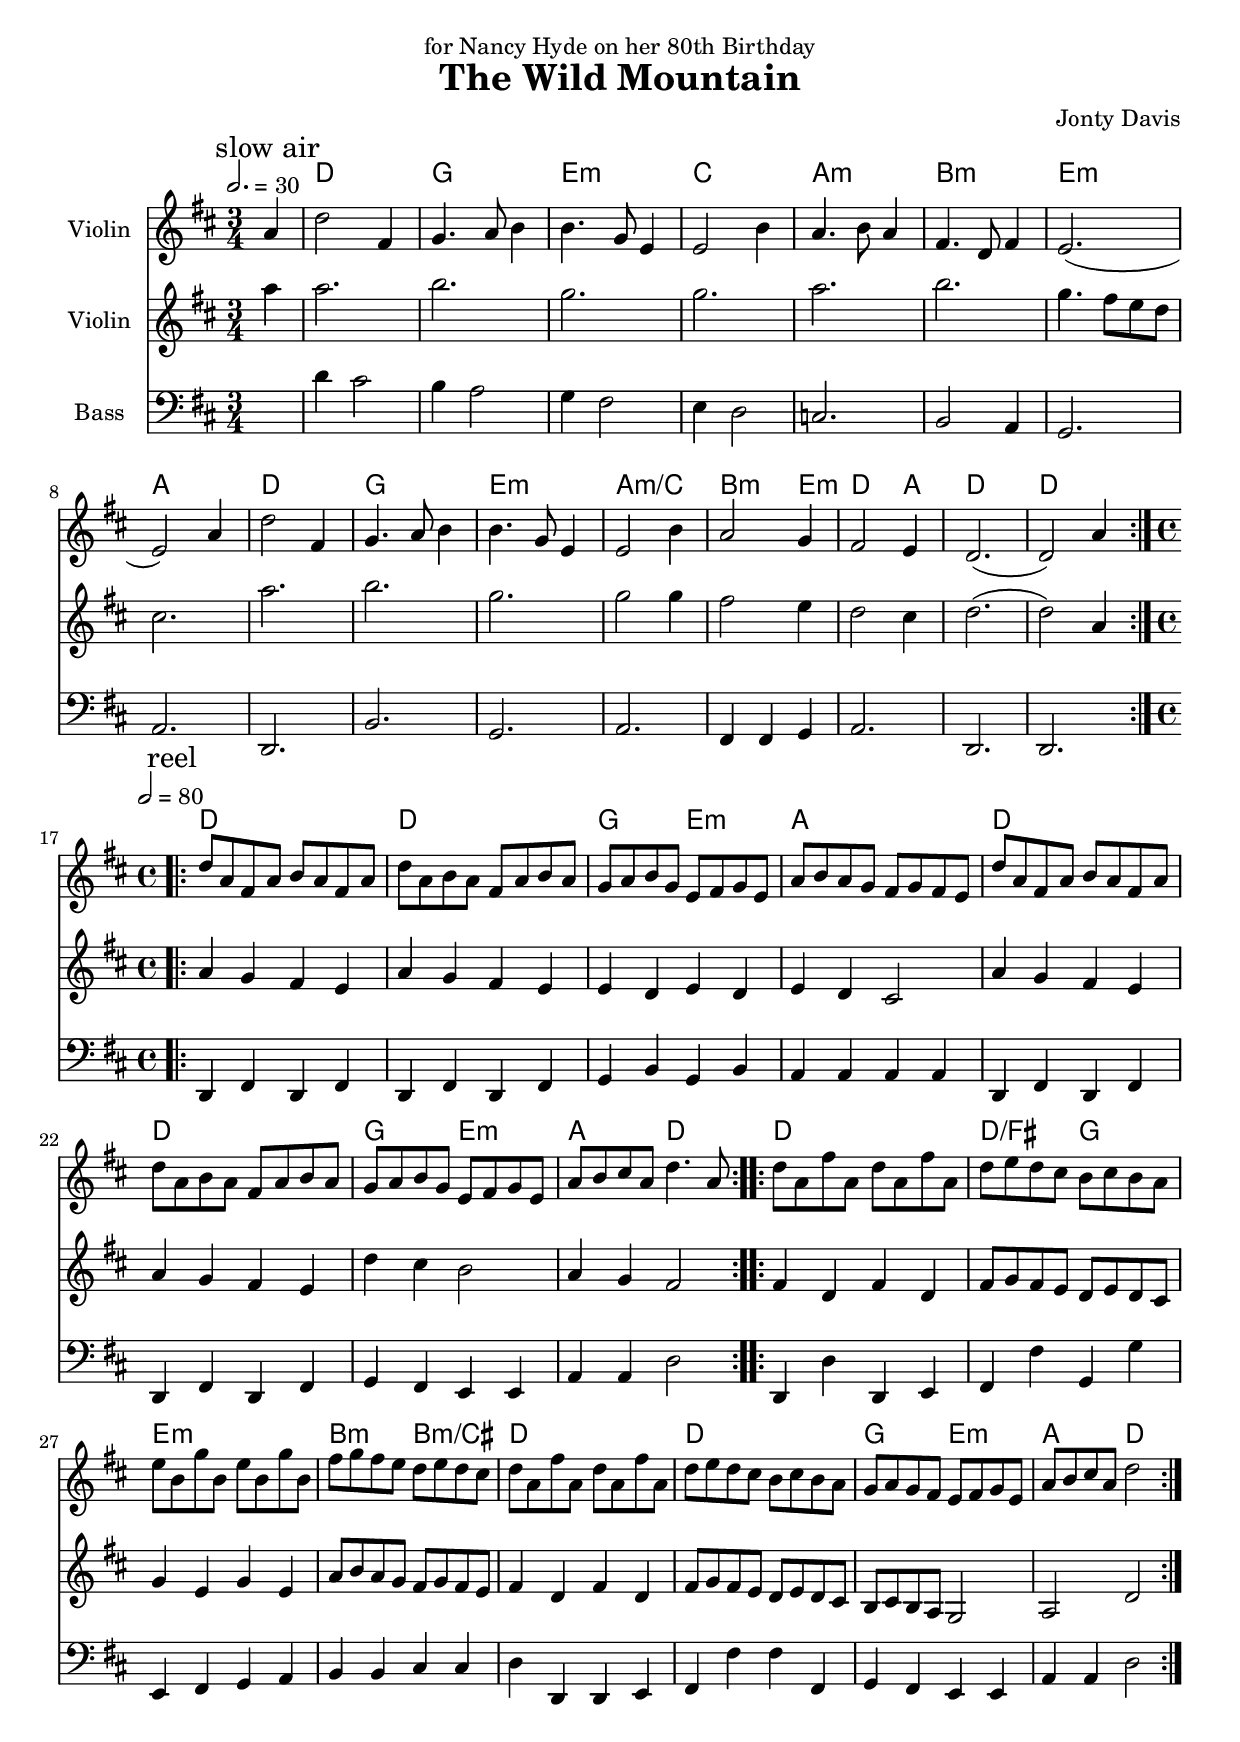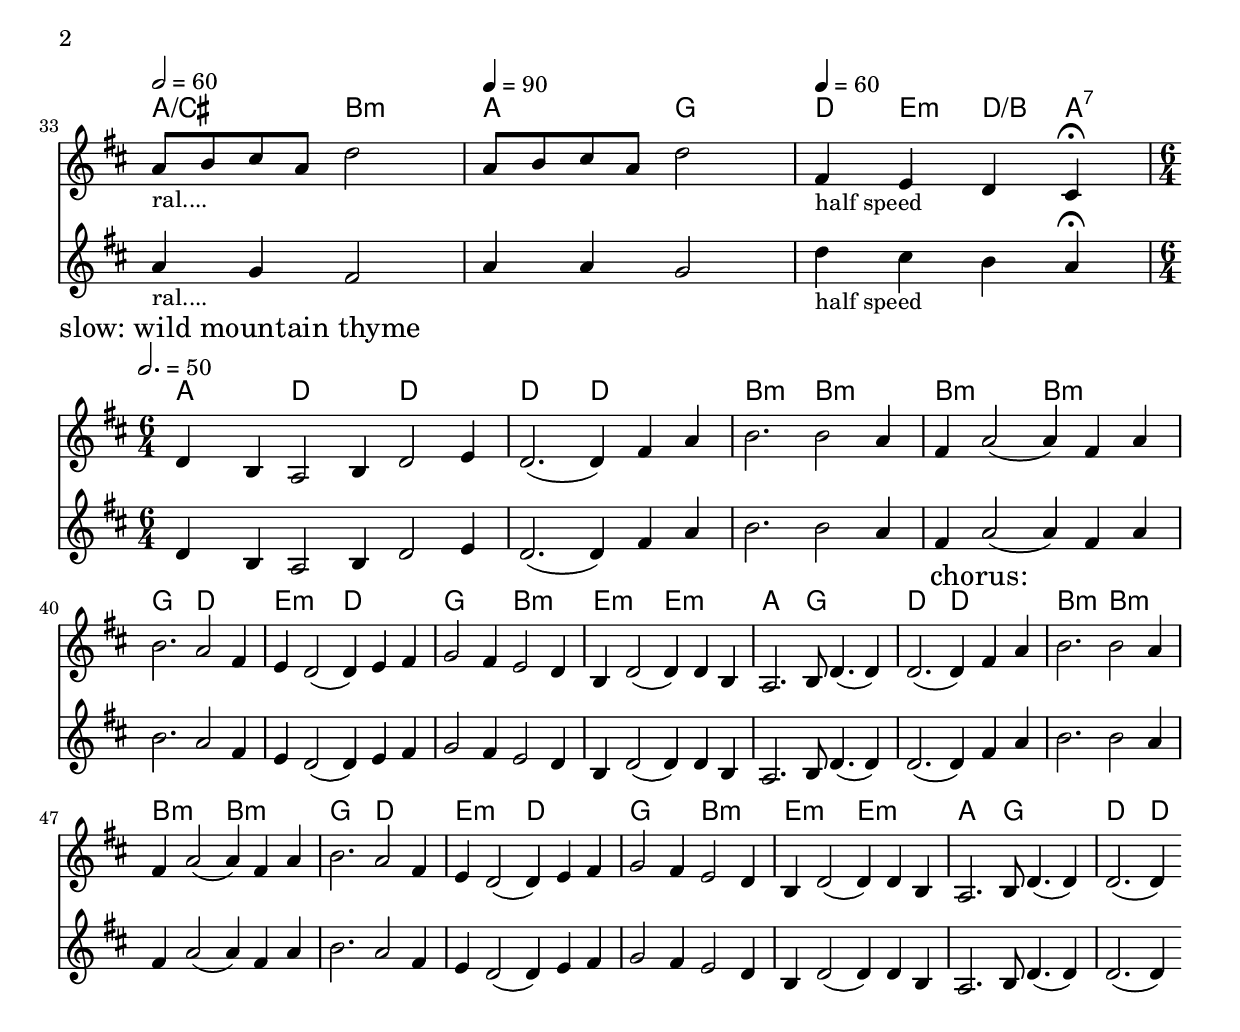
\version "2.16.2"

\header {
  title = "The Wild Mountain"
  dedication = "for Nancy Hyde on her 80th Birthday"
  composer = "Jonty Davis"
}

\paper {
  #(set-paper-size "a4")
}

global = {
  \key d \major  
  \partial 4
}

violina = \relative c'' {
  \global
  \time 3/4 \tempo 2.=30
  \repeat volta 2
  {\mark "slow air"
   a4 | d2 fis,4| g4. a8 b4| b4. g8 e4| e2 b'4| a4. b8 a4 | fis4. d8 fis4| e2. (| e2) a4|
   | d2 fis,4| g4. a8 b4| b4. g8 e4| e2 b'4 | a2 g4| fis2 e4 |d2. (| d2) a'4|
  }\break
   
  \time 4/4\tempo 2=80
  \repeat volta 2
  {\mark "reel"
  |d8 a fis a b a fis a | d a b a fis a b a | g a b g e fis g e |
  a b a g  fis g fis e | d'8 a fis a b a fis a | d a b a fis a b a |
  g a b g e fis g e| a b cis a d4. a8 |
  }
  \repeat volta 4
  {
  d8 a fis' a,  d8 a fis' a,| d e d cis b cis b a |
  e' b g' b, e b g' b, | fis' g fis e d e d cis |
  d8 a fis' a,  d8 a fis' a,| d e d cis b cis b a |
   g a g fis e fis g e | a b cis a  d2 ||
  }
  \break
    \tempo 2=60 a8 -\markup{"ral...."} b cis a  d2 |\tempo 4=90 a8 b cis a  d2 |
    \tempo 4=60 fis,4 -\markup{"half speed"} e d cis \fermata |\break 
  
  \time 6/4 \tempo 2.= 50
    \set Timing.measurePosition = #(ly:make-moment -2/4)  d4 \mark "slow: wild mountain thyme" b |
    a2 b4 d2 e4 |d2.(d4) fis4 a | b2. b2 a4 |
    fis4 a2( a4) fis4 a| b2. a2 fis4| e4 d2(d4) e4 fis|
    g2 fis4 e2 d4| b d2(d4)d4 b |  a2. b8 d4.(d4)| d2.(d4) \mark "chorus:" fis4 a | b2.    b2 a4 |
    fis4 a2( a4) fis4 a| b2. a2 fis4| e4 d2(d4) e4 fis|
    g2 fis4 e2 d4| b d2(d4)d4 b | a2. b8 d4.(d4) | \set Timing.measurePosition = #(ly:make-moment -4/4) d2.(d4)||
  
  
  
}

violintwo = \relative c'' {
  \global
  \time 3/4
  \repeat volta 4
  {\mark "slow air"
  a'4|a2.|b2. | g 2.| g2. | a2.| b2. | g4. fis8 e d |cis2. |
 |a'2.|b2. | g 2.| g2 g4| fis2 e4| d2 cis4 |d2.(|d2) a4|
  }\break
   
  \time 4/4
  \repeat volta 2
  {\mark "reel"
  a4 g fis e | a g fis e | e d e d |e d cis2 |
  a'4 g fis e | a g fis e |d' cis b2 |a4 g fis2 |
  
  }
  \repeat volta 2
  {
  fis4 d fis d | fis8  g fis e d e d cis|g'4 e g e| 
  a8 b a  g fis g fis e|  
  fis4 d fis d | fis8  g fis e d e d cis|
   b cis b a  g2| a2  d2 ||
  }
  
  
   \break
    a'4 -\markup{"ral...."} g fis2 | a4 a g2 |
    d'4 -\markup{"half speed"} cis b a \fermata |\break 
  
  \time 6/4
 
    \set Timing.measurePosition = #(ly:make-moment -2/4)d,4 \mark "slow: wild mountain thyme" b |
    a2 b4 d2 e4 |d2.(d4) fis4 a | b2.    b2 a4 |
    fis4 a2( a4) fis4 a| b2. a2 fis4| e4 d2(d4) e4 fis|
    g2 fis4 e2 d4| b d2(d4)d4 b |a2. b8 d4.(d4)| d2.(d4)\mark "chorus:" fis4 a | b2.    b2 a4 |
    fis4 a2( a4) fis4 a| b2. a2 fis4| e4 d2(d4) e4 fis|
    g2 fis4 e2 d4| b d2(d4)d4 b | a2. b8 d4.(d4)|\set Timing.measurePosition = #(ly:make-moment -4/4) d2.(d4)||
}

bass = \relative c {
  \global
  \clef bass
  \time 3/4 \tempo 2.=30
  \repeat volta 2
  {\mark "slow air"
   s4|d'4 cis2 |b4 a2| g4 fis2| e4 d2 | c2. | b2 a4| g2.| a2. |
   d,2. |b'2.| g2.|a2. | fis4 fis g | a2.| d,2. | d2.|
  }\break
  \time 4/4\tempo 2=80
  \repeat volta 2
  {\mark "reel"
   d4 fis d fis| d fis d fis| g b g b| a a a a|
    d,4 fis d fis| d fis d fis|g fis e e | a a d2|
  }
  \repeat volta 4
  {
   d,4 d' d, e| fis fis' g, g'| e, fis g a | b b cis cis |
   d4 d, d e| fis fis' fis fis,|g fis e e| a a d2|
  }
  \break
    %\tempo 2=60 a4 -\markup{"ral...."} a b2 |\tempo 4=90 a4 a g2 |
    %\tempo 4=60 d'4 -\markup{"half speed"}cis b a \fermata |\break  
  %\time 6/4 \tempo 2.= 50
    %\set Timing.measurePosition = #(ly:make-moment -2/4)  d4 \mark "slow: wild mountain thyme" b |    
    %\set Timing.measurePosition = #(ly:make-moment -4/4) d2.(d4)||
  
  
}




\score {
  <<
  \chords{
    %air
    s4|d2.|g2.| e2.:m | c2.|a2.:m|b2.:m| e2.:m|
    a2.|d2. |g2. | e2.:m | a2.:m/c| b2:m e4:m |d2 a4 | d2. | d2.|
   %reel
   d1|d1|g2 e2:m| a1|d1| d1 |g2 e2:m| a2 d2|
   d1 | d2/fis g2| e1:m |b2:m b2:m/cis|d1 |d1 |g2 e2:m
   %bridge
   | a2 d2| a2/cis b2:m|a2 g2| d4 e:m  d/b a:7|
   %song
   a2|d2. d2.|d2. d2.| b2.:m b2.:m |b2.:m b2.:m |g2. d2.|
   e2.:m d2. |g2. b2.:m | e2.:m e2.:m|a2. g2. | d2. d2.|
   b2.:m b2.:m |b2.:m b2.:m |g2. d2.|
   e2.:m d2. |g2. b2.:m | e2.:m e2.:m|a2. g2. | d2. d4
  }
  \new Staff {
    \set Staff.instrumentName = "Violin"
    \set Staff.midiInstrument = "violin"
    \violina
  } 
  \new Staff {
    \set Staff.instrumentName = "Violin"
    \set Staff.midiInstrument = "violin"
    \violintwo
  } 
  \new Staff {
   \set Staff.instrumentName = "Bass"
    \set Staff.midiInstrument = "acoustic bass"
    \bass
  } 
  >>
  \layout { }
  \midi {
    \context {
      \Score
      
    }
  }
}
